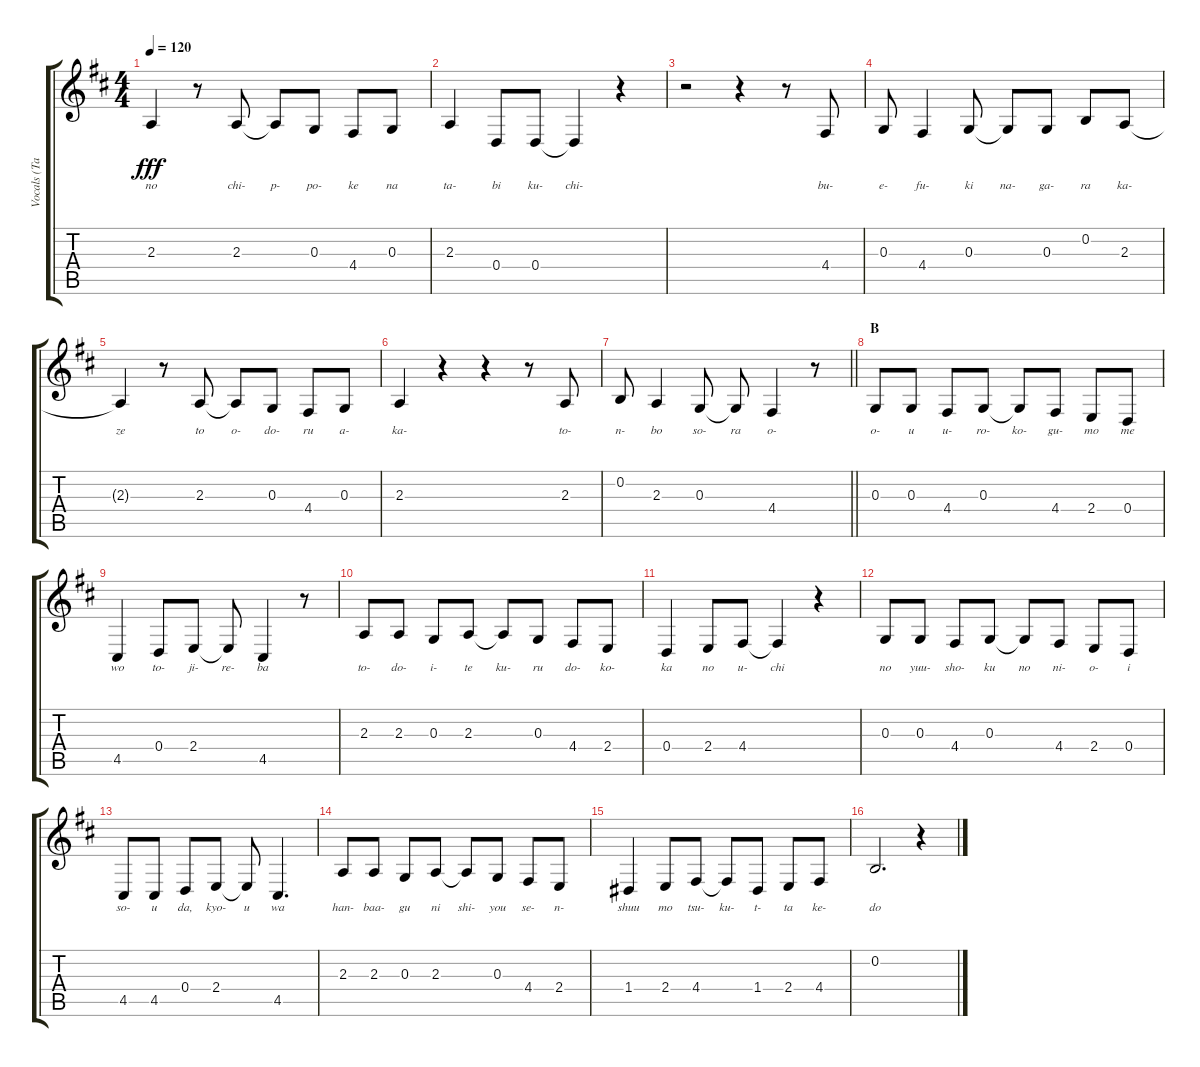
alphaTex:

\track ("Vocals (Tainaka Ritsu)" "Vocals (Ta") {instrument altosax}
\staff {score tabs}
\tuning (E4 B3 G3 D3 A2 E2) {hide}
\ts (4 4)
\tempo 120
\clef g2
\ks d
2.3{t}.4{lyrics (0 "no") lyrics (1 "") lyrics (2 "") lyrics (3 "") lyrics (4 "") dy fff} r.8 2.3.8{lyrics (0 "chi-") lyrics (1 "") lyrics (2 "") lyrics (3 "") lyrics (4 "")} 2.3{t}.8{lyrics (0 "p-") lyrics (1 "") lyrics (2 "") lyrics (3 "") lyrics (4 "")} 0.3.8{lyrics (0 "po-") lyrics (1 "") lyrics (2 "") lyrics (3 "") lyrics (4 "")} 4.4.8{lyrics (0 "ke") lyrics (1 "") lyrics (2 "") lyrics (3 "") lyrics (4 "")} 0.3.8{lyrics (0 "na") lyrics (1 "") lyrics (2 "") lyrics (3 "") lyrics (4 "")} |
2.3.4{lyrics (0 "ta-") lyrics (1 "") lyrics (2 "") lyrics (3 "") lyrics (4 "")} 0.4.8{lyrics (0 "bi") lyrics (1 "") lyrics (2 "") lyrics (3 "") lyrics (4 "")} 0.4.8{lyrics (0 "ku-") lyrics (1 "") lyrics (2 "") lyrics (3 "") lyrics (4 "")} 0.4{t}.4{lyrics (0 "chi-") lyrics (1 "") lyrics (2 "") lyrics (3 "") lyrics (4 "")} r.4 |
r.2 r.4 r.8 4.4.8{lyrics (0 "bu-") lyrics (1 "") lyrics (2 "") lyrics (3 "") lyrics (4 "")} |
0.3.8{lyrics (0 "e-") lyrics (1 "") lyrics (2 "") lyrics (3 "") lyrics (4 "")} 4.4.4{lyrics (0 "fu-") lyrics (1 "") lyrics (2 "") lyrics (3 "") lyrics (4 "")} 0.3.8{lyrics (0 "ki") lyrics (1 "") lyrics (2 "") lyrics (3 "") lyrics (4 "")} 0.3{t}.8{lyrics (0 "na-") lyrics (1 "") lyrics (2 "") lyrics (3 "") lyrics (4 "")} 0.3.8{lyrics (0 "ga-") lyrics (1 "") lyrics (2 "") lyrics (3 "") lyrics (4 "")} 0.2.8{lyrics (0 "ra") lyrics (1 "") lyrics (2 "") lyrics (3 "") lyrics (4 "")} 2.3.8{lyrics (0 "ka-") lyrics (1 "") lyrics (2 "") lyrics (3 "") lyrics (4 "")} |
2.3{t}.4{lyrics (0 "ze") lyrics (1 "") lyrics (2 "") lyrics (3 "") lyrics (4 "")} r.8 2.3.8{lyrics (0 "to") lyrics (1 "") lyrics (2 "") lyrics (3 "") lyrics (4 "")} 2.3{t}.8{lyrics (0 "o-") lyrics (1 "") lyrics (2 "") lyrics (3 "") lyrics (4 "")} 0.3.8{lyrics (0 "do-") lyrics (1 "") lyrics (2 "") lyrics (3 "") lyrics (4 "")} 4.4.8{lyrics (0 "ru") lyrics (1 "") lyrics (2 "") lyrics (3 "") lyrics (4 "")} 0.3.8{lyrics (0 "a-") lyrics (1 "") lyrics (2 "") lyrics (3 "") lyrics (4 "")} |
2.3.4{lyrics (0 "ka-") lyrics (1 "") lyrics (2 "") lyrics (3 "") lyrics (4 "")} r.4 r.4 r.8 2.3.8{lyrics (0 "to-") lyrics (1 "") lyrics (2 "") lyrics (3 "") lyrics (4 "")} |
\barLineRight lightlight
0.2.8{lyrics (0 "n-") lyrics (1 "") lyrics (2 "") lyrics (3 "") lyrics (4 "")} 2.3.4{lyrics (0 "bo") lyrics (1 "") lyrics (2 "") lyrics (3 "") lyrics (4 "")} 0.3.8{lyrics (0 "so-") lyrics (1 "") lyrics (2 "") lyrics (3 "") lyrics (4 "")} 0.3{t}.8{lyrics (0 "ra") lyrics (1 "") lyrics (2 "") lyrics (3 "") lyrics (4 "")} 4.4.4{lyrics (0 "o-") lyrics (1 "") lyrics (2 "") lyrics (3 "") lyrics (4 "")} r.8 |
\section ("" "B")
0.3.8{lyrics (0 "o-") lyrics (1 "") lyrics (2 "") lyrics (3 "") lyrics (4 "")} 0.3.8{lyrics (0 "u") lyrics (1 "") lyrics (2 "") lyrics (3 "") lyrics (4 "")} 4.4.8{lyrics (0 "u-") lyrics (1 "") lyrics (2 "") lyrics (3 "") lyrics (4 "")} 0.3.8{lyrics (0 "ro-") lyrics (1 "") lyrics (2 "") lyrics (3 "") lyrics (4 "")} 0.3{t}.8{lyrics (0 "ko-") lyrics (1 "") lyrics (2 "") lyrics (3 "") lyrics (4 "")} 4.4.8{lyrics (0 "gu-") lyrics (1 "") lyrics (2 "") lyrics (3 "") lyrics (4 "")} 2.4.8{lyrics (0 "mo") lyrics (1 "") lyrics (2 "") lyrics (3 "") lyrics (4 "")} 0.4.8{lyrics (0 "me") lyrics (1 "") lyrics (2 "") lyrics (3 "") lyrics (4 "")} |
4.5.4{lyrics (0 "wo") lyrics (1 "") lyrics (2 "") lyrics (3 "") lyrics (4 "")} 0.4.8{lyrics (0 "to-") lyrics (1 "") lyrics (2 "") lyrics (3 "") lyrics (4 "")} 2.4.8{lyrics (0 "ji-") lyrics (1 "") lyrics (2 "") lyrics (3 "") lyrics (4 "")} 2.4{t}.8{lyrics (0 "re-") lyrics (1 "") lyrics (2 "") lyrics (3 "") lyrics (4 "")} 4.5.4{lyrics (0 "ba") lyrics (1 "") lyrics (2 "") lyrics (3 "") lyrics (4 "")} r.8 |
2.3.8{lyrics (0 "to-") lyrics (1 "") lyrics (2 "") lyrics (3 "") lyrics (4 "")} 2.3.8{lyrics (0 "do-") lyrics (1 "") lyrics (2 "") lyrics (3 "") lyrics (4 "")} 0.3.8{lyrics (0 "i-") lyrics (1 "") lyrics (2 "") lyrics (3 "") lyrics (4 "")} 2.3.8{lyrics (0 "te") lyrics (1 "") lyrics (2 "") lyrics (3 "") lyrics (4 "")} 2.3{t}.8{lyrics (0 "ku-") lyrics (1 "") lyrics (2 "") lyrics (3 "") lyrics (4 "")} 0.3.8{lyrics (0 "ru") lyrics (1 "") lyrics (2 "") lyrics (3 "") lyrics (4 "")} 4.4.8{lyrics (0 "do-") lyrics (1 "") lyrics (2 "") lyrics (3 "") lyrics (4 "")} 2.4.8{lyrics (0 "ko-") lyrics (1 "") lyrics (2 "") lyrics (3 "") lyrics (4 "")} |
0.4.4{lyrics (0 "ka") lyrics (1 "") lyrics (2 "") lyrics (3 "") lyrics (4 "")} 2.4.8{lyrics (0 "no") lyrics (1 "") lyrics (2 "") lyrics (3 "") lyrics (4 "")} 4.4.8{lyrics (0 "u-") lyrics (1 "") lyrics (2 "") lyrics (3 "") lyrics (4 "")} 4.4{t}.4{lyrics (0 "chi") lyrics (1 "") lyrics (2 "") lyrics (3 "") lyrics (4 "")} r.4 |
0.3.8{lyrics (0 "no") lyrics (1 "") lyrics (2 "") lyrics (3 "") lyrics (4 "")} 0.3.8{lyrics (0 "yuu-") lyrics (1 "") lyrics (2 "") lyrics (3 "") lyrics (4 "")} 4.4.8{lyrics (0 "sho-") lyrics (1 "") lyrics (2 "") lyrics (3 "") lyrics (4 "")} 0.3.8{lyrics (0 "ku") lyrics (1 "") lyrics (2 "") lyrics (3 "") lyrics (4 "")} 0.3{t}.8{lyrics (0 "no") lyrics (1 "") lyrics (2 "") lyrics (3 "") lyrics (4 "")} 4.4.8{lyrics (0 "ni-") lyrics (1 "") lyrics (2 "") lyrics (3 "") lyrics (4 "")} 2.4.8{lyrics (0 "o-") lyrics (1 "") lyrics (2 "") lyrics (3 "") lyrics (4 "")} 0.4.8{lyrics (0 "i") lyrics (1 "") lyrics (2 "") lyrics (3 "") lyrics (4 "")} |
4.5.8{lyrics (0 "so-") lyrics (1 "") lyrics (2 "") lyrics (3 "") lyrics (4 "")} 4.5.8{lyrics (0 "u") lyrics (1 "") lyrics (2 "") lyrics (3 "") lyrics (4 "")} 0.4.8{lyrics (0 "da,") lyrics (1 "") lyrics (2 "") lyrics (3 "") lyrics (4 "")} 2.4.8{lyrics (0 "kyo-") lyrics (1 "") lyrics (2 "") lyrics (3 "") lyrics (4 "")} 2.4{t}.8{lyrics (0 "u") lyrics (1 "") lyrics (2 "") lyrics (3 "") lyrics (4 "")} 4.5.4{d lyrics (0 "wa") lyrics (1 "") lyrics (2 "") lyrics (3 "") lyrics (4 "")} |
2.3.8{lyrics (0 "han-") lyrics (1 "") lyrics (2 "") lyrics (3 "") lyrics (4 "")} 2.3.8{lyrics (0 "baa-") lyrics (1 "") lyrics (2 "") lyrics (3 "") lyrics (4 "")} 0.3.8{lyrics (0 "gu") lyrics (1 "") lyrics (2 "") lyrics (3 "") lyrics (4 "")} 2.3.8{lyrics (0 "ni") lyrics (1 "") lyrics (2 "") lyrics (3 "") lyrics (4 "")} 2.3{t}.8{lyrics (0 "shi-") lyrics (1 "") lyrics (2 "") lyrics (3 "") lyrics (4 "")} 0.3.8{lyrics (0 "you") lyrics (1 "") lyrics (2 "") lyrics (3 "") lyrics (4 "")} 4.4.8{lyrics (0 "se-") lyrics (1 "") lyrics (2 "") lyrics (3 "") lyrics (4 "")} 2.4.8{lyrics (0 "n-") lyrics (1 "") lyrics (2 "") lyrics (3 "") lyrics (4 "")} |
1.4.4{lyrics (0 "shuu") lyrics (1 "") lyrics (2 "") lyrics (3 "") lyrics (4 "")} 2.4.8{lyrics (0 "mo") lyrics (1 "") lyrics (2 "") lyrics (3 "") lyrics (4 "")} 4.4.8{lyrics (0 "tsu-") lyrics (1 "") lyrics (2 "") lyrics (3 "") lyrics (4 "")} 4.4{t}.8{lyrics (0 "ku-") lyrics (1 "") lyrics (2 "") lyrics (3 "") lyrics (4 "")} 1.4.8{lyrics (0 "t-") lyrics (1 "") lyrics (2 "") lyrics (3 "") lyrics (4 "")} 2.4.8{lyrics (0 "ta") lyrics (1 "") lyrics (2 "") lyrics (3 "") lyrics (4 "")} 4.4.8{lyrics (0 "ke-") lyrics (1 "") lyrics (2 "") lyrics (3 "") lyrics (4 "")} |
0.2.2{d lyrics (0 "do") lyrics (1 "") lyrics (2 "") lyrics (3 "") lyrics (4 "")} r.4
